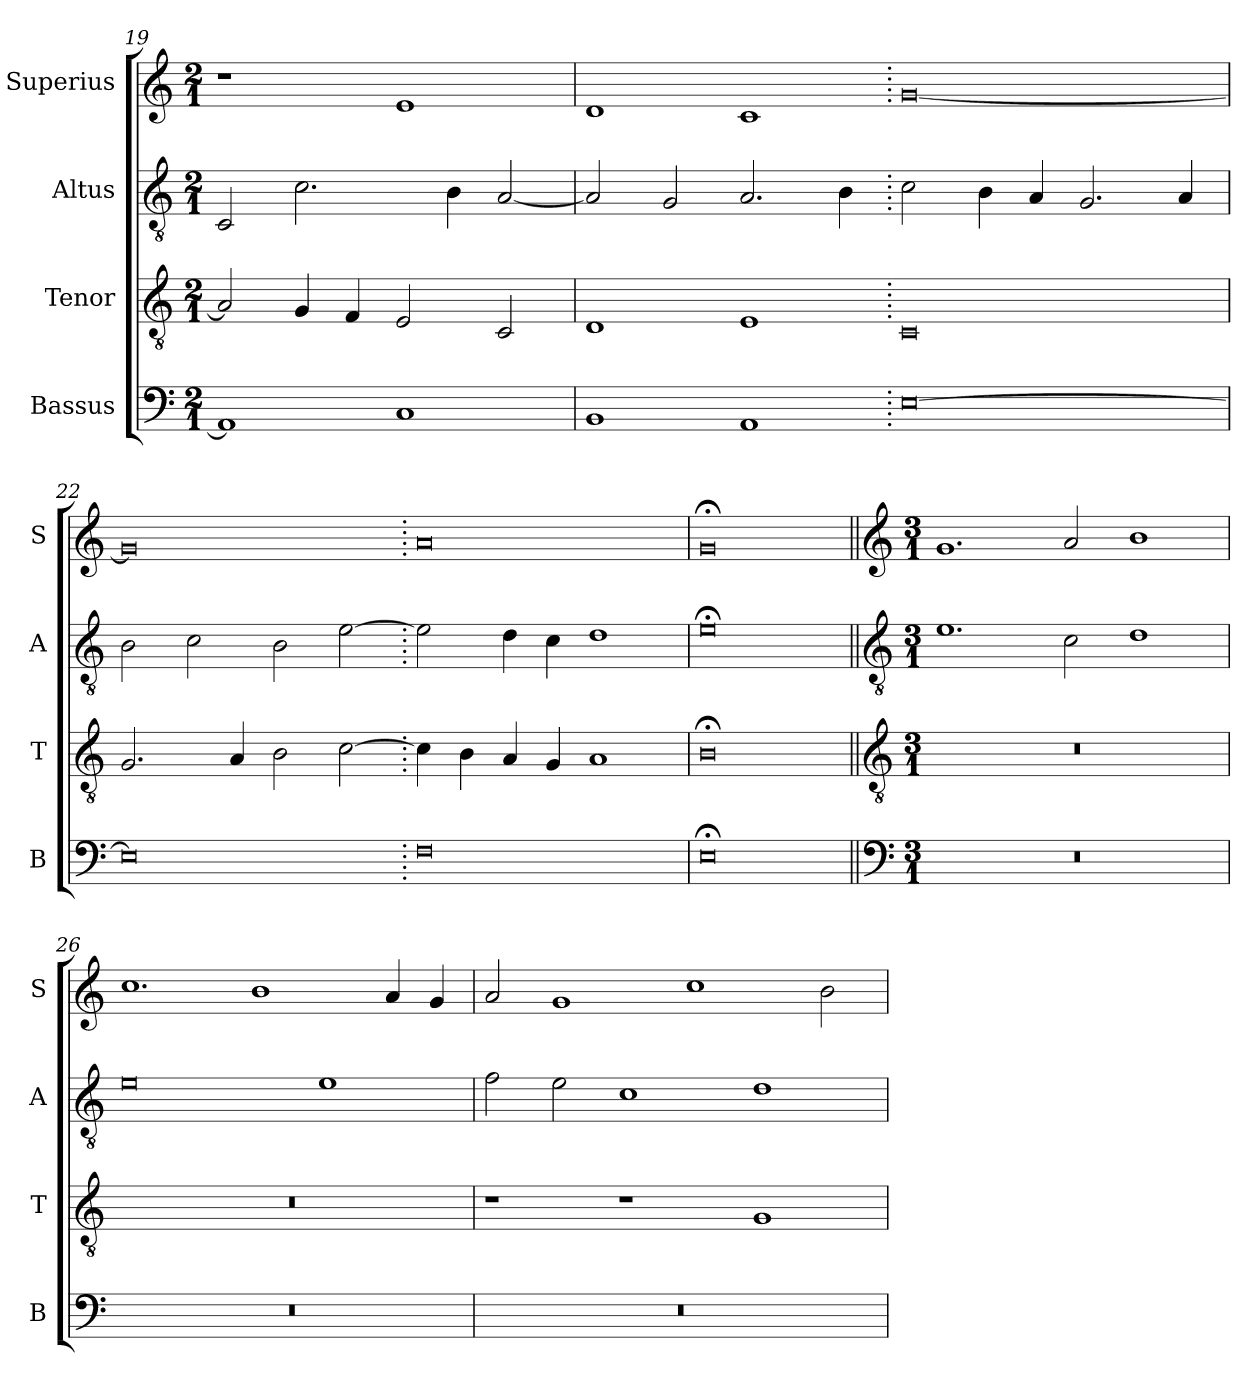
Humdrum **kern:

**kern	**kern	**kern	**kern
*part4	*part3	*part2	*part1
*staff4	*staff3	*staff2	*staff1
*I"Bassus	*I"Tenor	*I"Altus	*I"Superius
*I'B	*I'T	*I'A	*I'S
*clefF4	*clefGv2	*clefGv2	*clefG2
*k[]	*k[]	*k[]	*k[]
*M2/1	*M2/1	*M2/1	*M2/1
=19	=19	=19	=19
1AA]	2A/]	2C/	1r
.	4G/	2.c\	.
.	4F/	.	.
1C	2E/	.	1e
.	.	4B\	.
.	2C/	[2A/	.
=20	=20	=20	=20
1BB	1D	2A/]	1d
.	.	2G/	.
1AA	1E	2.A/	1c
.	.	4B\	.
=21.	=21.	=21.	=21.
[0E	0C	2c\	[0g
.	.	4B\	.
.	.	4A/	.
.	.	2.G/	.
.	.	4A/	.
=22	=22	=22	=22
0E]	2.G/	2B\	0g]
.	.	2c\	.
.	4A/	.	.
.	2B\	2B\	.
.	[2c\	[2e\	.
=23.	=23.	=23.	=23.
0F	4c\]	2e\]	0a
.	4B\	.	.
.	4A/	4d\	.
.	4G/	4c\	.
.	1A	1d	.
=24	=24	=24	=24
0E;<	0B;<	0e;<	0g;<
!!LO:LB:g=z
=25||	=25||	=25||	=25||
*clefF4	*clefGv2	*clefGv2	*clefG2
*k[]	*k[]	*k[]	*k[]
*M3/1	*M3/1	*M3/1	*M3/1
0.r	0.r	1.e	1.g
.	.	2c\	2a/
.	.	1d	1b
=26	=26	=26	=26
0.r	0.r	0e	1.cc
.	.	.	1b
.	.	1e	.
.	.	.	4a/
.	.	.	4g/
=27	=27	=27	=27
0.r	1r	2f\	2a/
.	.	2e\	1g
.	1r	1c	.
.	.	.	1cc
.	1G	1d	.
.	.	.	2b\
=	=	=	=
*-	*-	*-	*-
